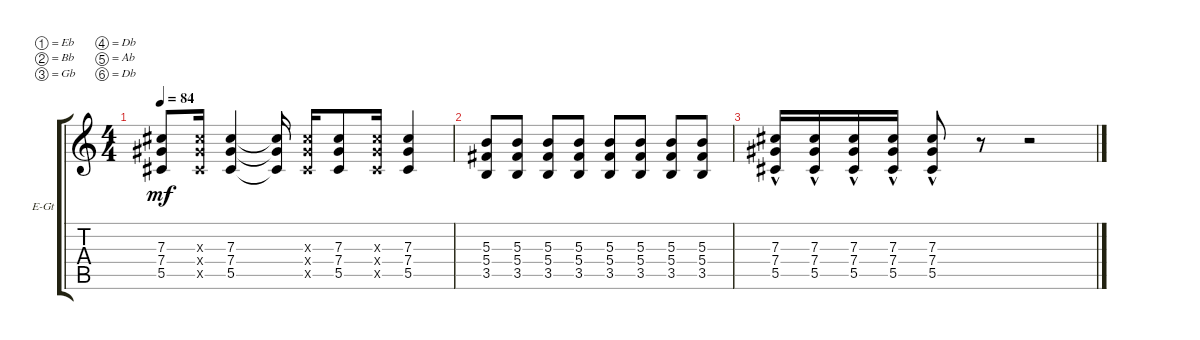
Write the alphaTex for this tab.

\defaultSystemsLayout 4
\bracketExtendMode groupsimilarinstruments
\firstSystemTrackNameOrientation horizontal
\otherSystemsTrackNameOrientation horizontal
\track ("Electric Guitar (Drive)" "E-Gt") {instrument overdrivenguitar}
\staff {score tabs}
\tuning (Eb4 Bb3 Gb3 Db3 Ab2 Db2)
\ts (4 4)
\tempo 84
\clef g2
\ks c
(7.3 7.4 5.5).8{dy mf} (7.3{x} 7.4{x} 5.5{x}).16 (7.3 7.4 5.5).4 (7.3{t} 7.4{t} 5.5{t}).16 (7.3{x} 7.4{x} 5.5{x}).16 (7.3 7.4 5.5).8 (7.3{x} 7.4{x} 5.5{x}).16 (7.3 7.4 5.5).4 |
(5.3 5.4 3.5).8 (5.3 5.4 3.5).8 (5.3 5.4 3.5).8 (5.3 5.4 3.5).8 (5.3 5.4 3.5).8 (5.3 5.4 3.5).8 (5.3 5.4 3.5).8 (5.3 5.4 3.5).8 |
(7.3{hac} 7.4{hac} 5.5{hac}).16 (7.3{hac} 7.4{hac} 5.5{hac}).16 (7.3{hac} 7.4{hac} 5.5{hac}).16 (7.3{hac} 7.4{hac} 5.5{hac}).16 (7.3{hac} 7.4{hac} 5.5{hac}).8 r.8 r.2
